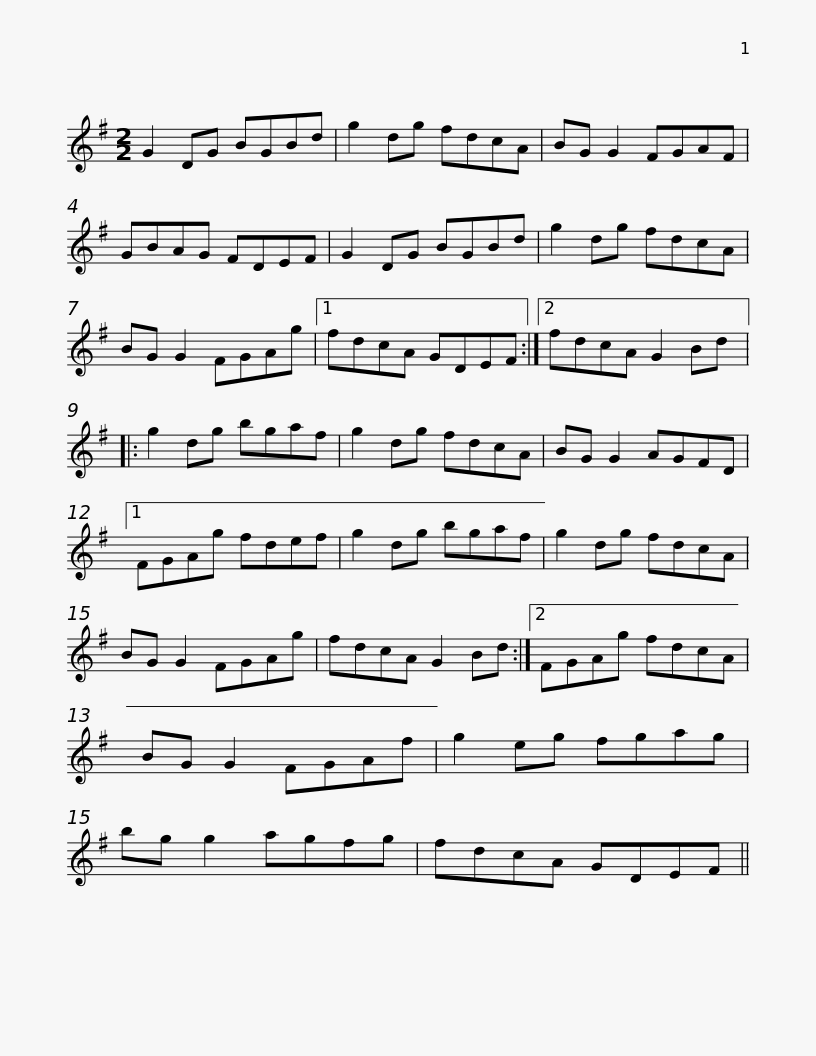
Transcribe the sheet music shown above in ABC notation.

X:1
L:1/8
M:2/2
I:linebreak $
K:G
V:1 treble
V:1
 G2 DG BGBd | g2 dg fdcA | BG G2 FGAF | GBAG FDEF | G2 DG BGBd | %5
 g2 dg fdcA |$ BG G2 FGAg |1 fdcA GDEF :|2 fdcA G2 Bd |: g2 dg bgaf | %10
 g2 dg fdcA | BG G2 AGFD |1$ FGAg fdef | g2 dg bgaf | g2 dg fdcA | %15
 BG G2 FGAg | fdcA G2 Bd :|2 FGAg fdcA |$ BG G2 FGAf | g2 eg fgag | %20
 bg g2 agfg | fdcA GDEF || %22
